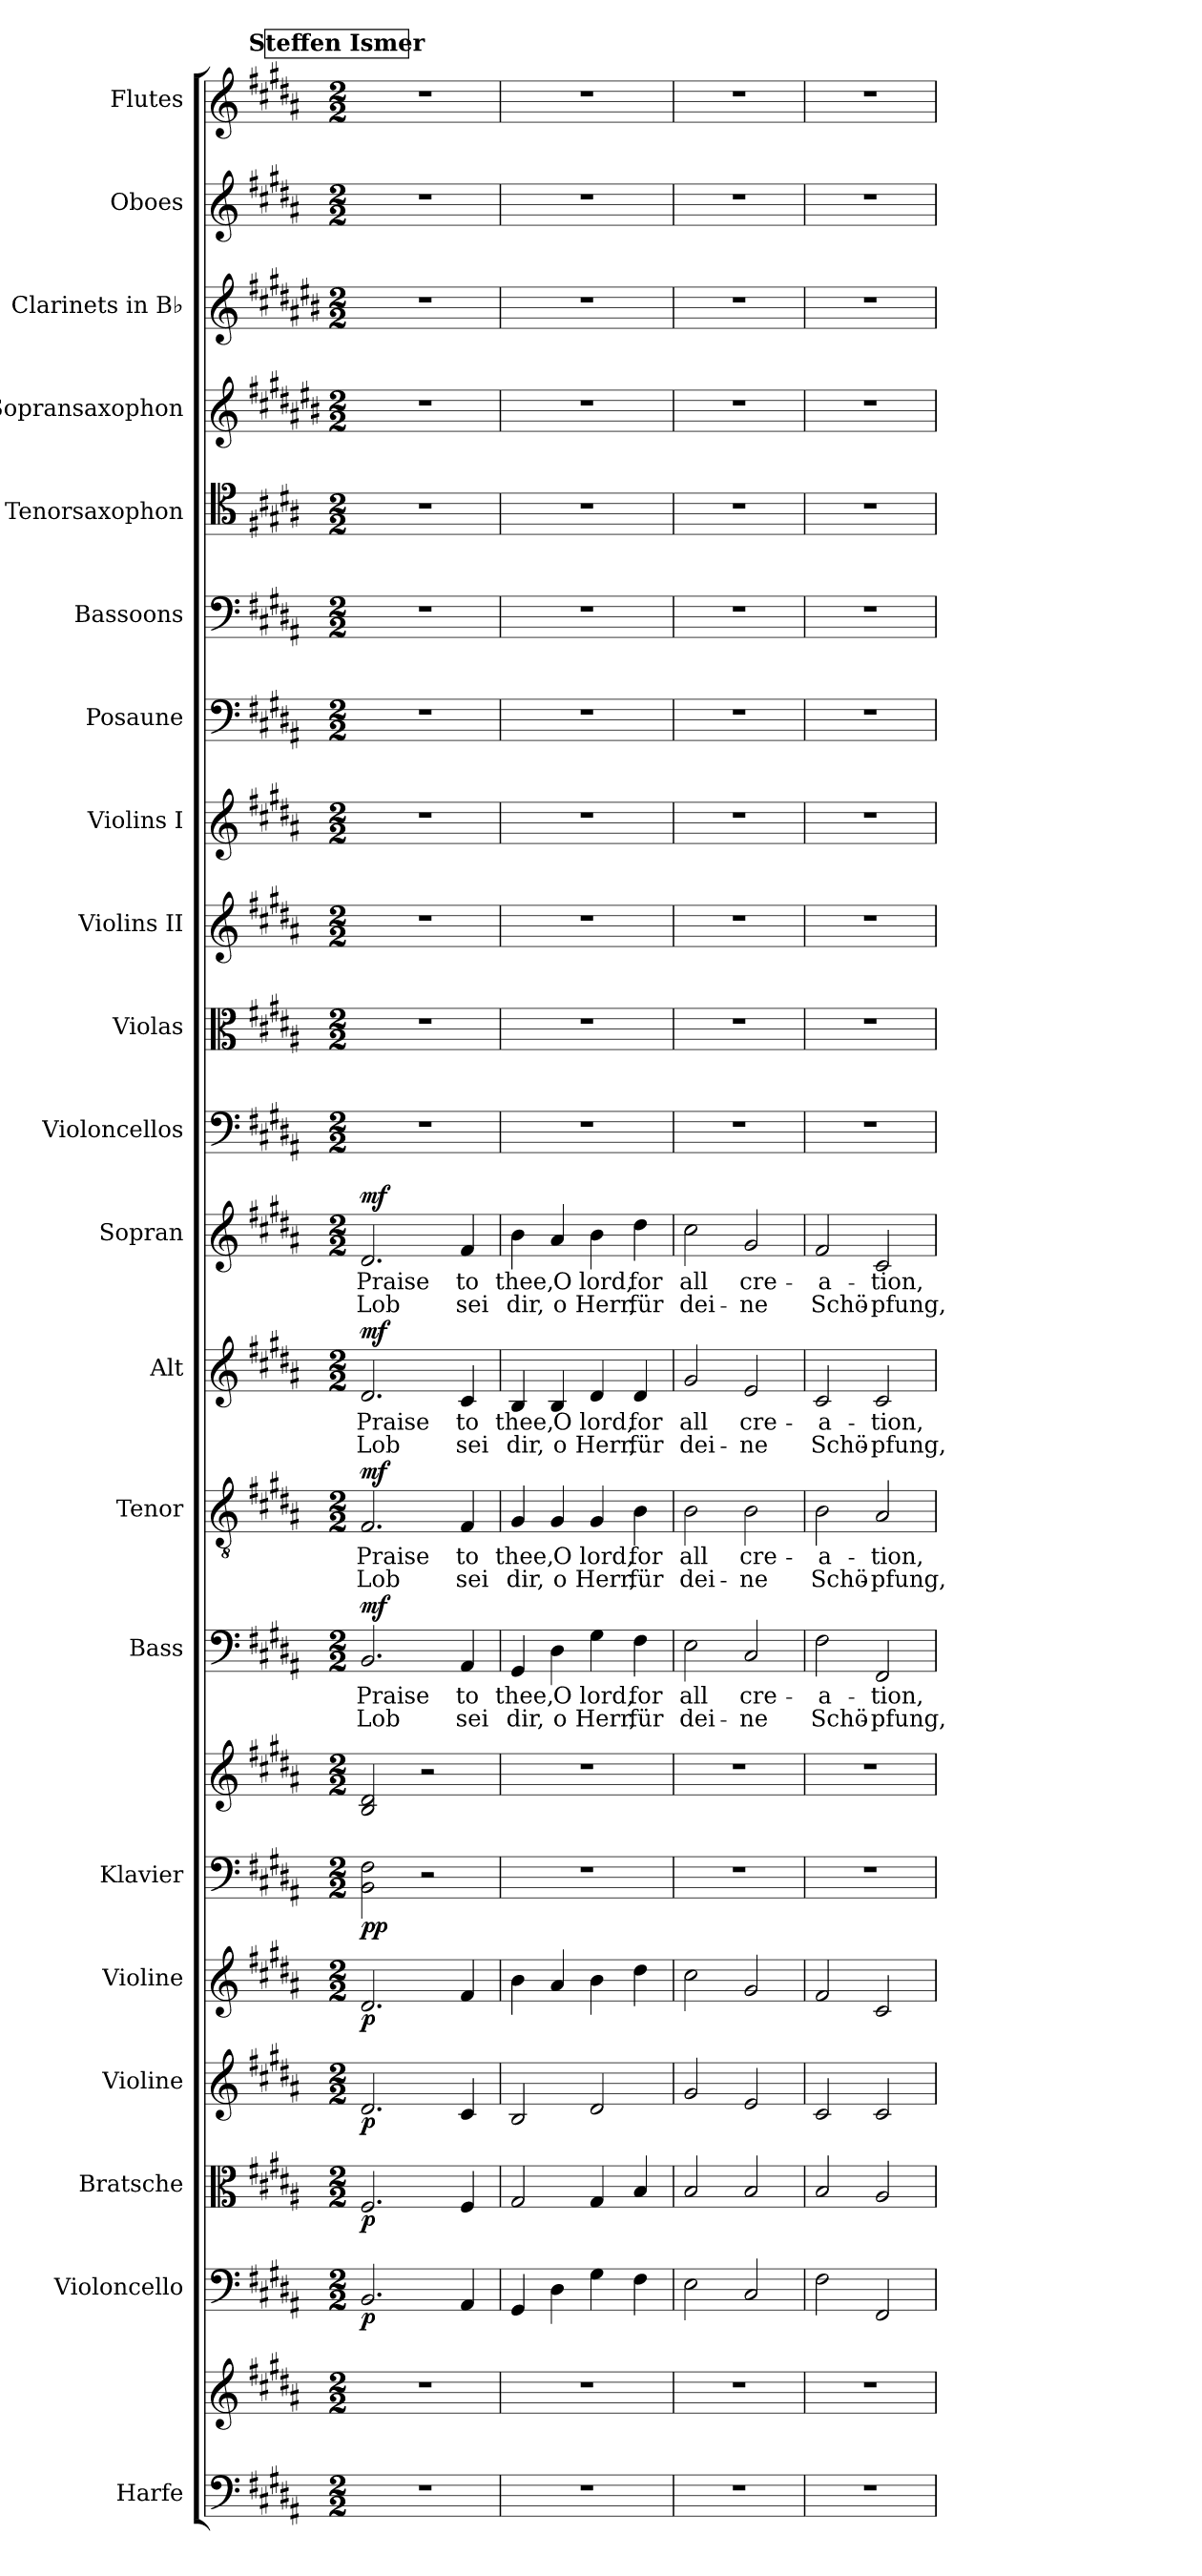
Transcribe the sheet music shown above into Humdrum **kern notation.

**kern	**kern	**kern	**dynam	**kern	**dynam	**kern	**dynam	**kern	**dynam	**kern	**kern	**dynam	**kern	**text	**text	**dynam	**kern	**text	**text	**dynam	**kern	**text	**text	**dynam	**kern	**text	**text	**dynam	**kern	**kern	**kern	**kern	**kern	**kern	**kern	**kern	**kern	**kern	**kern
*part21	*part21	*part20	*part20	*part19	*part19	*part18	*part18	*part17	*part17	*part16	*part16	*part16	*part15	*part15	*part15	*part15	*part14	*part14	*part14	*part14	*part13	*part13	*part13	*part13	*part12	*part12	*part12	*part12	*part11	*part10	*part9	*part8	*part7	*part6	*part5	*part4	*part3	*part2	*part1
*staff23	*staff22	*staff21	*staff21	*staff20	*staff20	*staff19	*staff19	*staff18	*staff18	*staff17	*staff16	*staff16/17	*staff15	*staff15	*staff15	*staff15	*staff14	*staff14	*staff14	*staff14	*staff13	*staff13	*staff13	*staff13	*staff12	*staff12	*staff12	*staff12	*staff11	*staff10	*staff9	*staff8	*staff7	*staff6	*staff5	*staff4	*staff3	*staff2	*staff1
*I"Harfe	*	*I"Violoncello	*	*I"Bratsche	*	*I"Violine	*	*I"Violine	*	*I"Klavier	*	*	*I"Bass	*	*	*	*I"Tenor	*	*	*	*I"Alt	*	*	*	*I"Sopran	*	*	*	*I"Violoncellos	*I"Violas	*I"Violins II	*I"Violins I	*I"Posaune	*I"Bassoons	*I"Tenorsaxophon	*I"Sopransaxophon	*I"Clarinets in B♭	*I"Oboes	*I"Flutes
*I'Hrf.	*	*I'Vc.	*	*I'Bra.	*	*I'Vl.	*	*I'Vl.	*	*I'Klav.	*	*	*I'B.	*	*	*	*I'T.	*	*	*	*I'A.	*	*	*	*I'S.	*	*	*	*I'Vc.	*I'Vla.	*I'Vln. II	*I'Vln. I	*I'Psn.	*I'Bsn.	*I'T. Sax.	*I'S.sax.	*	*I'Ob.	*I'Fl.
!!LO:PB:g=z
*clefF4	*clefG2	*clefF4	*	*clefC3	*	*clefG2	*	*clefG2	*	*clefF4	*clefG2	*	*clefF4	*	*	*	*clefGv2	*	*	*	*clefG2	*	*	*	*clefG2	*	*	*	*clefF4	*clefC3	*clefG2	*clefG2	*clefF4	*clefF4	*clefC4	*clefG2	*clefG2	*clefG2	*clefG2
*	*	*	*	*	*	*	*	*	*	*	*	*	*	*	*	*	*	*	*	*	*	*	*	*	*	*	*	*	*	*	*	*	*	*	*ITrd8c14	*ITrd1c2	*ITrd1c2	*	*
*k[f#c#g#d#a#]	*k[f#c#g#d#a#]	*k[f#c#g#d#a#]	*	*k[f#c#g#d#a#]	*	*k[f#c#g#d#a#]	*	*k[f#c#g#d#a#]	*	*k[f#c#g#d#a#]	*k[f#c#g#d#a#]	*	*k[f#c#g#d#a#]	*	*	*	*k[f#c#g#d#a#]	*	*	*	*k[f#c#g#d#a#]	*	*	*	*k[f#c#g#d#a#]	*	*	*	*k[f#c#g#d#a#]	*k[f#c#g#d#a#]	*k[f#c#g#d#a#]	*k[f#c#g#d#a#]	*k[f#c#g#d#a#]	*k[f#c#g#d#a#]	*k[f#c#g#d#a#]	*k[f#c#g#d#a#]	*k[f#c#g#d#a#]	*k[f#c#g#d#a#]	*k[f#c#g#d#a#]
*M2/2	*M2/2	*M2/2	*	*M2/2	*	*M2/2	*	*M2/2	*	*M2/2	*M2/2	*	*M2/2	*	*	*	*M2/2	*	*	*	*M2/2	*	*	*	*M2/2	*	*	*	*M2/2	*M2/2	*M2/2	*M2/2	*M2/2	*M2/2	*M2/2	*M2/2	*M2/2	*M2/2	*M2/2
!!LO:REH:place=s1:b:B:fs=14:t=Steffen Ismer
=93	=93	=93	=93	=93	=93	=93	=93	=93	=93	=93	=93	=93	=93	=93	=93	=93	=93	=93	=93	=93	=93	=93	=93	=93	=93	=93	=93	=93	=93	=93	=93	=93	=93	=93	=93	=93	=93	=93	=93
!	!	!	!LO:DY:b	!	!LO:DY:b	!	!LO:DY:b	!	!LO:DY:b	!	!	!LO:DY:b=2	!	!LO:LY:b	!LO:LY:b	!	!	!LO:LY:b	!LO:LY:b	!	!	!LO:LY:b	!LO:LY:b	!	!	!LO:LY:b	!LO:LY:b	!	!	!	!	!	!	!	!	!	!	!	!
!	!	!	!	!	!	!	!	!	!	!	!	!LO:DY:n=1:b	!	!	!	!LO:DY:b	!	!	!	!LO:DY:b	!	!	!	!LO:DY:b	!	!	!	!LO:DY:b	!	!	!	!	!	!	!	!	!	!	!
1r	1r	2.BB/	p	2.F#/	p	2.d#/	p	2.d#/	p	2BB\ 2F#\	2B/ 2d#/	p p	2.BB/	Praise	Lob	mf	2.F#/	Praise	Lob	mf	2.d#/	Praise	Lob	mf	2.d#/	Praise	Lob	mf	1r	1r	1r	1r	1r	1r	1r	1r	1r	1r	1r
.	.	.	.	.	.	.	.	.	.	2r	2r	.	.	.	.	.	.	.	.	.	.	.	.	.	.	.	.	.	.	.	.	.	.	.	.	.	.	.	.
!	!	!	!	!	!	!	!	!	!	!	!	!	!	!LO:LY:b	!LO:LY:b	!	!	!LO:LY:b	!LO:LY:b	!	!	!LO:LY:b	!LO:LY:b	!	!	!LO:LY:b	!LO:LY:b	!	!	!	!	!	!	!	!	!	!	!	!
.	.	4AA#/	.	4F#/	.	4c#/	.	4f#/	.	.	.	.	4AA#/	to	sei	.	4F#/	to	sei	.	4c#/	to	sei	.	4f#/	to	sei	.	.	.	.	.	.	.	.	.	.	.	.
=94	=94	=94	=94	=94	=94	=94	=94	=94	=94	=94	=94	=94	=94	=94	=94	=94	=94	=94	=94	=94	=94	=94	=94	=94	=94	=94	=94	=94	=94	=94	=94	=94	=94	=94	=94	=94	=94	=94	=94
!	!	!	!	!	!	!	!	!	!	!	!	!	!	!LO:LY:b	!LO:LY:b	!	!	!LO:LY:b	!LO:LY:b	!	!	!LO:LY:b	!LO:LY:b	!	!	!LO:LY:b	!LO:LY:b	!	!	!	!	!	!	!	!	!	!	!	!
1r	1r	4GG#/	.	2G#/	.	2B/	.	4b\	.	1r	1r	.	4GG#/	thee,	dir,	.	4G#/	thee,	dir,	.	4B/	thee,	dir,	.	4b\	thee,	dir,	.	1r	1r	1r	1r	1r	1r	1r	1r	1r	1r	1r
!	!	!	!	!	!	!	!	!	!	!	!	!	!	!LO:LY:b	!LO:LY:b	!	!	!LO:LY:b	!LO:LY:b	!	!	!LO:LY:b	!LO:LY:b	!	!	!LO:LY:b	!LO:LY:b	!	!	!	!	!	!	!	!	!	!	!	!
.	.	4D#\	.	.	.	.	.	4a#/	.	.	.	.	4D#\	O	o	.	4G#/	O	o	.	4B/	O	o	.	4a#/	O	o	.	.	.	.	.	.	.	.	.	.	.	.
!	!	!	!	!	!	!	!	!	!	!	!	!	!	!LO:LY:b	!LO:LY:b	!	!	!LO:LY:b	!LO:LY:b	!	!	!LO:LY:b	!LO:LY:b	!	!	!LO:LY:b	!LO:LY:b	!	!	!	!	!	!	!	!	!	!	!	!
.	.	4G#\	.	4G#/	.	2d#/	.	4b\	.	.	.	.	4G#\	lord,	Herr,	.	4G#/	lord,	Herr,	.	4d#/	lord,	Herr,	.	4b\	lord,	Herr,	.	.	.	.	.	.	.	.	.	.	.	.
!	!	!	!	!	!	!	!	!	!	!	!	!	!	!LO:LY:b	!LO:LY:b	!	!	!LO:LY:b	!LO:LY:b	!	!	!LO:LY:b	!LO:LY:b	!	!	!LO:LY:b	!LO:LY:b	!	!	!	!	!	!	!	!	!	!	!	!
.	.	4F#\	.	4B/	.	.	.	4dd#\	.	.	.	.	4F#\	for	für	.	4B\	for	für	.	4d#/	for	für	.	4dd#\	for	für	.	.	.	.	.	.	.	.	.	.	.	.
=95	=95	=95	=95	=95	=95	=95	=95	=95	=95	=95	=95	=95	=95	=95	=95	=95	=95	=95	=95	=95	=95	=95	=95	=95	=95	=95	=95	=95	=95	=95	=95	=95	=95	=95	=95	=95	=95	=95	=95
!	!	!	!	!	!	!	!	!	!	!	!	!	!	!LO:LY:b	!LO:LY:b	!	!	!LO:LY:b	!LO:LY:b	!	!	!LO:LY:b	!LO:LY:b	!	!	!LO:LY:b	!LO:LY:b	!	!	!	!	!	!	!	!	!	!	!	!
1r	1r	2E\	.	2B/	.	2g#/	.	2cc#\	.	1r	1r	.	2E\	all	dei-	.	2B\	all	dei-	.	2g#/	all	dei-	.	2cc#\	all	dei-	.	1r	1r	1r	1r	1r	1r	1r	1r	1r	1r	1r
!	!	!	!	!	!	!	!	!	!	!	!	!	!	!LO:LY:b	!LO:LY:b	!	!	!LO:LY:b	!LO:LY:b	!	!	!LO:LY:b	!LO:LY:b	!	!	!LO:LY:b	!LO:LY:b	!	!	!	!	!	!	!	!	!	!	!	!
.	.	2C#/	.	2B/	.	2e/	.	2g#/	.	.	.	.	2C#/	cre-	-ne	.	2B\	cre-	-ne	.	2e/	cre-	-ne	.	2g#/	cre-	-ne	.	.	.	.	.	.	.	.	.	.	.	.
=96	=96	=96	=96	=96	=96	=96	=96	=96	=96	=96	=96	=96	=96	=96	=96	=96	=96	=96	=96	=96	=96	=96	=96	=96	=96	=96	=96	=96	=96	=96	=96	=96	=96	=96	=96	=96	=96	=96	=96
!	!	!	!	!	!	!	!	!	!	!	!	!	!	!LO:LY:b	!LO:LY:b	!	!	!LO:LY:b	!LO:LY:b	!	!	!LO:LY:b	!LO:LY:b	!	!	!LO:LY:b	!LO:LY:b	!	!	!	!	!	!	!	!	!	!	!	!
1r	1r	2F#\	.	2B/	.	2c#/	.	2f#/	.	1r	1r	.	2F#\	-a-	Schö-	.	2B\	-a-	Schö-	.	2c#/	-a-	Schö-	.	2f#/	-a-	Schö-	.	1r	1r	1r	1r	1r	1r	1r	1r	1r	1r	1r
!	!	!	!	!	!	!	!	!	!	!	!	!	!	!LO:LY:b	!LO:LY:b	!	!	!LO:LY:b	!LO:LY:b	!	!	!LO:LY:b	!LO:LY:b	!	!	!LO:LY:b	!LO:LY:b	!	!	!	!	!	!	!	!	!	!	!	!
.	.	2FF#/	.	2A#/	.	2c#/	.	2c#/	.	.	.	.	2FF#/	-tion,	-pfung,	.	2A#/	-tion,	-pfung,	.	2c#/	-tion,	-pfung,	.	2c#/	-tion,	-pfung,	.	.	.	.	.	.	.	.	.	.	.	.
=	=	=	=	=	=	=	=	=	=	=	=	=	=	=	=	=	=	=	=	=	=	=	=	=	=	=	=	=	=	=	=	=	=	=	=	=	=	=	=
*-	*-	*-	*-	*-	*-	*-	*-	*-	*-	*-	*-	*-	*-	*-	*-	*-	*-	*-	*-	*-	*-	*-	*-	*-	*-	*-	*-	*-	*-	*-	*-	*-	*-	*-	*-	*-	*-	*-	*-
